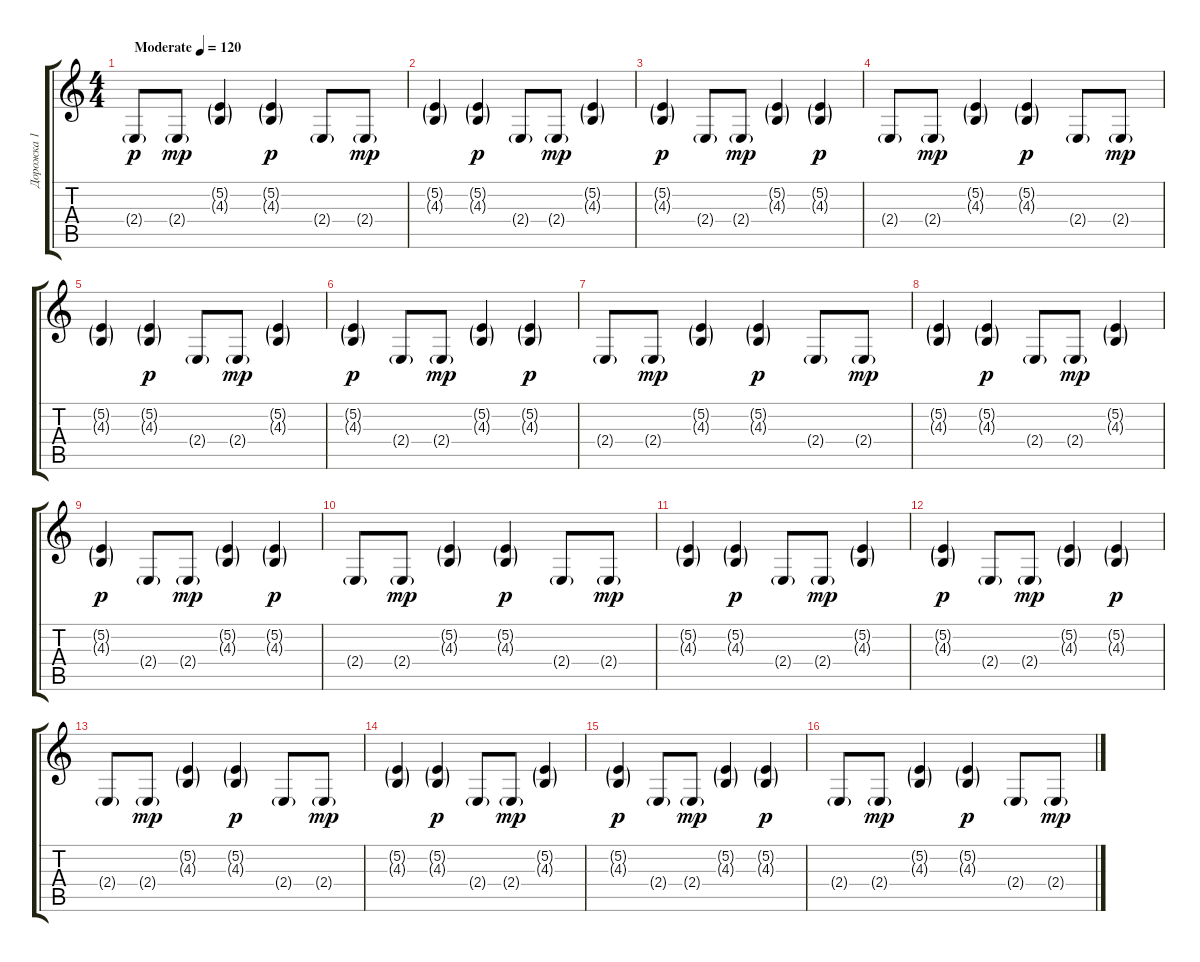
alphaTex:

\track ("Дорожка 1" "Дорожка 1") {instrument stringensemble1}
\staff {score tabs}
\tuning (E4 B3 G3 D3 A2 D2) {hide}
\ts (4 4)
\tempo (120 "Moderate")
\clef g2
\ks c
2.4{g}.8{dy p instrument stringensemble1} 2.4{g}.8{dy mp} (5.2{g} 4.3{g}).4 (5.2{g} 4.3{g}).4{dy p} 2.4{g}.8 2.4{g}.8{dy mp} |
(5.2{g} 4.3{g}).4 (5.2{g} 4.3{g}).4{dy p} 2.4{g}.8 2.4{g}.8{dy mp} (5.2{g} 4.3{g}).4 |
(5.2{g} 4.3{g}).4{dy p} 2.4{g}.8 2.4{g}.8{dy mp} (5.2{g} 4.3{g}).4 (5.2{g} 4.3{g}).4{dy p} |
2.4{g}.8 2.4{g}.8{dy mp} (5.2{g} 4.3{g}).4 (5.2{g} 4.3{g}).4{dy p} 2.4{g}.8 2.4{g}.8{dy mp} |
(5.2{g} 4.3{g}).4 (5.2{g} 4.3{g}).4{dy p} 2.4{g}.8 2.4{g}.8{dy mp} (5.2{g} 4.3{g}).4 |
(5.2{g} 4.3{g}).4{dy p} 2.4{g}.8 2.4{g}.8{dy mp} (5.2{g} 4.3{g}).4 (5.2{g} 4.3{g}).4{dy p} |
2.4{g}.8 2.4{g}.8{dy mp} (5.2{g} 4.3{g}).4 (5.2{g} 4.3{g}).4{dy p} 2.4{g}.8 2.4{g}.8{dy mp} |
(5.2{g} 4.3{g}).4 (5.2{g} 4.3{g}).4{dy p} 2.4{g}.8 2.4{g}.8{dy mp} (5.2{g} 4.3{g}).4 |
(5.2{g} 4.3{g}).4{dy p} 2.4{g}.8 2.4{g}.8{dy mp} (5.2{g} 4.3{g}).4 (5.2{g} 4.3{g}).4{dy p} |
2.4{g}.8 2.4{g}.8{dy mp} (5.2{g} 4.3{g}).4 (5.2{g} 4.3{g}).4{dy p} 2.4{g}.8 2.4{g}.8{dy mp} |
(5.2{g} 4.3{g}).4 (5.2{g} 4.3{g}).4{dy p} 2.4{g}.8 2.4{g}.8{dy mp} (5.2{g} 4.3{g}).4 |
(5.2{g} 4.3{g}).4{dy p} 2.4{g}.8 2.4{g}.8{dy mp} (5.2{g} 4.3{g}).4 (5.2{g} 4.3{g}).4{dy p} |
2.4{g}.8 2.4{g}.8{dy mp} (5.2{g} 4.3{g}).4 (5.2{g} 4.3{g}).4{dy p} 2.4{g}.8 2.4{g}.8{dy mp} |
(5.2{g} 4.3{g}).4 (5.2{g} 4.3{g}).4{dy p} 2.4{g}.8 2.4{g}.8{dy mp} (5.2{g} 4.3{g}).4 |
(5.2{g} 4.3{g}).4{dy p} 2.4{g}.8 2.4{g}.8{dy mp} (5.2{g} 4.3{g}).4 (5.2{g} 4.3{g}).4{dy p} |
2.4{g}.8 2.4{g}.8{dy mp} (5.2{g} 4.3{g}).4 (5.2{g} 4.3{g}).4{dy p} 2.4{g}.8 2.4{g}.8{dy mp}
